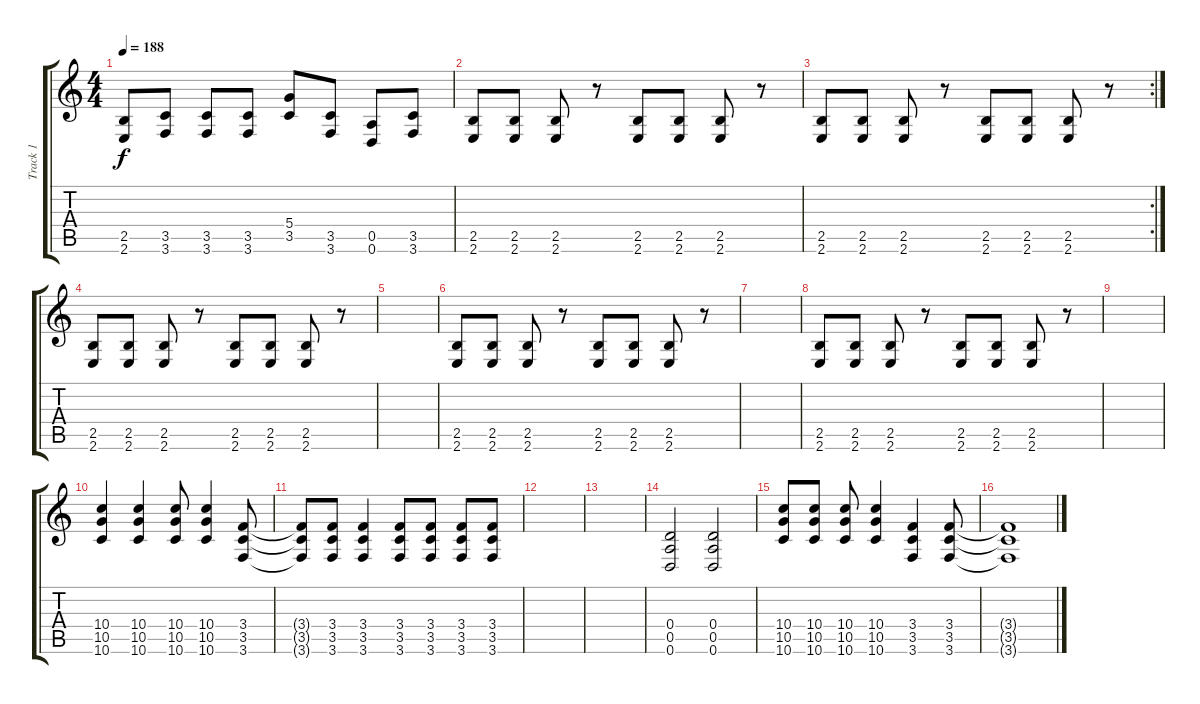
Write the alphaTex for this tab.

\track ("Track 1" "Track 1") {instrument distortionguitar}
\staff {score tabs}
\tuning (E4 B3 G3 D3 A2 D2) {hide}
\ts (4 4)
\tempo 188
\clef g2
\ks c
(2.5 2.6).8{dy f} (3.5 3.6).8 (3.5 3.6).8 (3.5 3.6).8 (5.4 3.5).8 (3.5 3.6).8 (0.5 0.6).8 (3.5 3.6).8 |
(2.5 2.6).8 (2.5 2.6).8 (2.5 2.6).8 r.8 (2.5 2.6).8 (2.5 2.6).8 (2.5 2.6).8 r.8 |
\rc 2
(2.5 2.6).8 (2.5 2.6).8 (2.5 2.6).8 r.8 (2.5 2.6).8 (2.5 2.6).8 (2.5 2.6).8 r.8 |
(2.5 2.6).8 (2.5 2.6).8 (2.5 2.6).8 r.8 (2.5 2.6).8 (2.5 2.6).8 (2.5 2.6).8 r.8 |
|
(2.5 2.6).8 (2.5 2.6).8 (2.5 2.6).8 r.8 (2.5 2.6).8 (2.5 2.6).8 (2.5 2.6).8 r.8 |
|
(2.5 2.6).8 (2.5 2.6).8 (2.5 2.6).8 r.8 (2.5 2.6).8 (2.5 2.6).8 (2.5 2.6).8 r.8 |
|
(10.4 10.5 10.6).4 (10.4 10.5 10.6).4 (10.4 10.5 10.6).8 (10.4 10.5 10.6).4 (3.4 3.5 3.6).8 |
(3.4{t} 3.5{t} 3.6{t}).8 (3.4 3.5 3.6).8 (3.4 3.5 3.6).4 (3.4 3.5 3.6).8 (3.4 3.5 3.6).8 (3.4 3.5 3.6).8 (3.4 3.5 3.6).8 |
|
|
(0.4 0.5 0.6).2 (0.4 0.5 0.6).2 |
(10.4 10.5 10.6).8 (10.4 10.5 10.6).8 (10.4 10.5 10.6).8 (10.4 10.5 10.6).4 (3.4 3.5 3.6).4 (3.4 3.5 3.6).8 |
(3.4{t} 3.5{t} 3.6{t}).1
